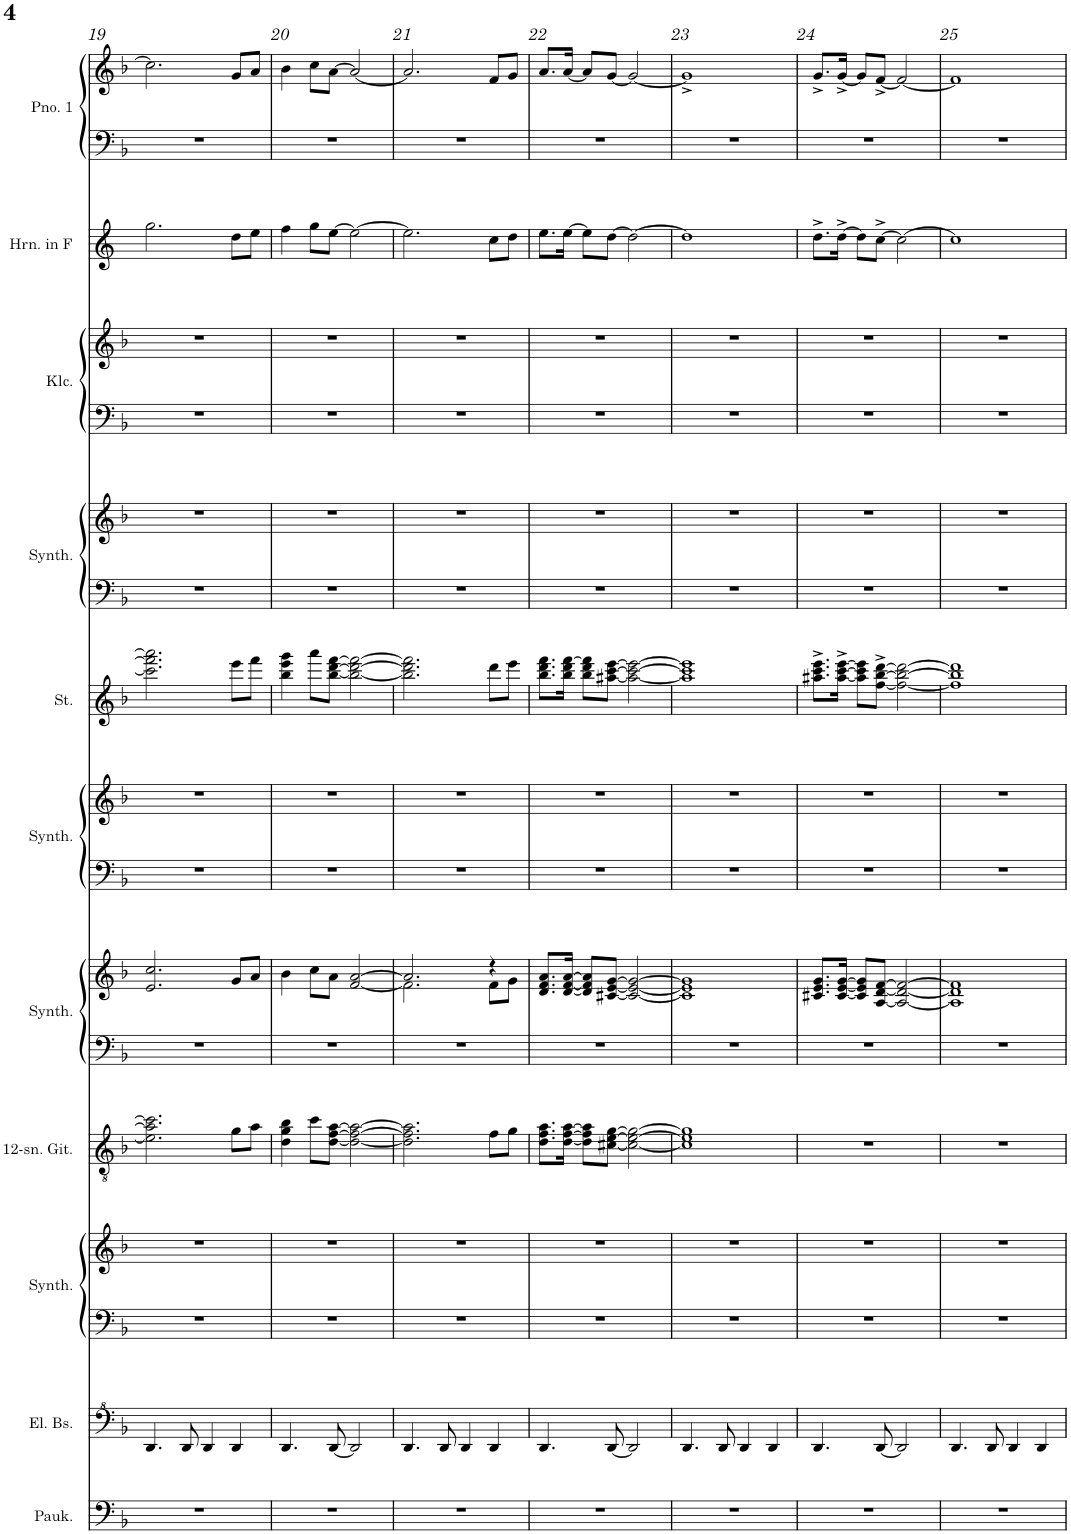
**kern	**kern	**kern	**kern	**kern	**kern	**kern	**kern	**kern	**kern	**kern	**kern	**kern	**kern	**kern	**kern	**kern
*part11	*part10	*part9	*part9	*part8	*part7	*part7	*part6	*part6	*part5	*part4	*part4	*part3	*part3	*part2	*part1	*part1
*staff17	*staff16	*staff15	*staff14	*staff13	*staff12	*staff11	*staff10	*staff9	*staff8	*staff7	*staff6	*staff5	*staff4	*staff3	*staff2	*staff1
*I"Pauken	*I"Elektrische bas	*I"Bass synthesizer	*	*I"12-snarige gitaar	*I"Brass synthesizer	*	*I"Blokgolf synthesiser	*	*I"Strijkers	*I"Poly synthesizer	*	*I"Klavecimbel	*	*I"Hoorn in F	*I"Piano 1	*
*I'Pauk.	*I'El. Bs.	*I'Synth.	*	*I'12-sn. Git.	*I'Synth.	*	*I'Synth.	*	*I'St.	*I'Synth.	*	*I'Klc.	*	*I'Hrn. in F	*I'Pno. 1	*
!!LO:PB:g=z
*clefF4	*clefF4	*clefF4	*clefG2	*clefGv2	*clefF4	*clefG2	*clefF4	*clefG2	*clefG2	*clefF4	*clefG2	*clefF4	*clefG2	*clefG2	*clefF4	*clefG2
*	*Trd7c12	*	*	*	*	*	*	*	*	*	*	*	*	*Trd4c7	*	*
*k[b-]	*k[b-]	*k[b-]	*k[b-]	*k[b-]	*k[b-]	*k[b-]	*k[b-]	*k[b-]	*k[b-]	*k[b-]	*k[b-]	*k[b-]	*k[b-]	*k[]	*k[b-]	*k[b-]
*M4/4	*M4/4	*M4/4	*M4/4	*M4/4	*M4/4	*M4/4	*M4/4	*M4/4	*M4/4	*M4/4	*M4/4	*M4/4	*M4/4	*M4/4	*M4/4	*M4/4
=19	=19	=19	=19	=19	=19	=19	=19	=19	=19	=19	=19	=19	=19	=19	=19	=19
1r	4.D/	1r	1r	2.e\] 2.a\] 2.cc\]	1r	2.e/ 2.cc/	1r	1r	2.ccc\] 2.fff\] 2.aaa\]	1r	1r	1r	1r	2.gg\	1r	2.cc\]
.	8D/	.	.	.	.	.	.	.	.	.	.	.	.	.	.	.
.	4D/	.	.	.	.	.	.	.	.	.	.	.	.	.	.	.
.	4D/	.	.	8g\L	.	8g/L	.	.	8eee\L	.	.	.	.	8dd\L	.	8g/L
.	.	.	.	8a\J	.	8a/J	.	.	8fff\J	.	.	.	.	8ee\J	.	8a/J
=20	=20	=20	=20	=20	=20	=20	=20	=20	=20	=20	=20	=20	=20	=20	=20	=20
1r	4.D/	1r	1r	4d\ 4g\ 4b-\	1r	4b-\	1r	1r	4bb-\ 4eee\ 4ggg\	1r	1r	1r	1r	4ff\	1r	4b-\
.	.	.	.	8cc\L	.	8cc\L	.	.	8aaa\L	.	.	.	.	8gg\L	.	8cc\L
.	[8D/	.	.	[8d\ [8f\ [8a\J	.	8a\J	.	.	[8bb-\ [8ddd\ [8fff\J	.	.	.	.	[8ee\J	.	[8a\J
.	2D/]	.	.	2d\_ 2f\_ 2a\_	.	[2f/ [2a/	.	.	2bb-\_ 2ddd\_ 2fff\_	.	.	.	.	2ee\_	.	2a/_
=21	=21	=21	=21	=21	=21	=21	=21	=21	=21	=21	=21	=21	=21	=21	=21	=21
*	*	*	*	*	*	*^	*	*	*	*	*	*	*	*	*	*
1r	4.D/	1r	1r	2.d\] 2.f\] 2.a\]	1r	2.a/]	2.f\]	1r	1r	2.bb-\] 2.ddd\] 2.fff\]	1r	1r	1r	1r	2.ee\]	1r	2.a/]
.	8D/	.	.	.	.	.	.	.	.	.	.	.	.	.	.	.	.
.	4D/	.	.	.	.	.	.	.	.	.	.	.	.	.	.	.	.
.	4D/	.	.	8f\L	.	4r	8f\L	.	.	8ddd\L	.	.	.	.	8cc\L	.	8f/L
.	.	.	.	8g\J	.	.	8g\J	.	.	8eee\J	.	.	.	.	8dd\J	.	8g/J
*	*	*	*	*	*	*v	*v	*	*	*	*	*	*	*	*	*	*
=22	=22	=22	=22	=22	=22	=22	=22	=22	=22	=22	=22	=22	=22	=22	=22	=22
1r	4.D/	1r	1r	8.d\ 8.f\ 8.a\L	1r	8.d/ 8.f/ 8.a/L	1r	1r	8.bb-\ 8.ddd\ 8.fff\L	1r	1r	1r	1r	8.ee\L	1r	8.a/L
.	.	.	.	[16d\ [16f\ [16a\Jk	.	[16d/ [16f/ [16a/Jk	.	.	16bb-\ 16ddd\ [16fff\Jk	.	.	.	.	[16ee\Jk	.	[16a/Jk
.	.	.	.	8d\] 8f\] 8a\]L	.	8d/] 8f/] 8a/]L	.	.	8bb-\ 8ddd\ 8fff\]L	.	.	.	.	8ee\L]	.	8a/L]
.	[8D/	.	.	[8c#X\ [8e\ [8g\J	.	[8c#X/ [8e/ [8g/J	.	.	[8aa#X\ [8ccc\ [8eee\J	.	.	.	.	[8dd\J	.	[8g/J
.	2D/]	.	.	2c#\_ 2e\_ 2g\_	.	2c#/_ 2e/_ 2g/_	.	.	2aa#\_ 2ccc\_ 2eee\_	.	.	.	.	2dd\_	.	2g/_
=23	=23	=23	=23	=23	=23	=23	=23	=23	=23	=23	=23	=23	=23	=23	=23	=23
1r	4.D/	1r	1r	1c#] 1e] 1g]	1r	1c#] 1e] 1g]	1r	1r	1aa#] 1ccc] 1eee]	1r	1r	1r	1r	1dd]	1r	1g^]
.	8D/	.	.	.	.	.	.	.	.	.	.	.	.	.	.	.
.	4D/	.	.	.	.	.	.	.	.	.	.	.	.	.	.	.
.	4D/	.	.	.	.	.	.	.	.	.	.	.	.	.	.	.
=24	=24	=24	=24	=24	=24	=24	=24	=24	=24	=24	=24	=24	=24	=24	=24	=24
1r	4.D/	1r	1r	1r	1r	8.c#X/ 8.e/ 8.g/L	1r	1r	8.aa#X\^ 8.ccc\^ 8.eee\^L	1r	1r	1r	1r	8.dd^\L	1r	8.g^/L
.	.	.	.	.	.	[16c#/ [16e/ [16g/Jk	.	.	[16aa#\^ [16ccc\^ [16eee\^Jk	.	.	.	.	[16dd^\Jk	.	[16g^/Jk
.	.	.	.	.	.	8c#/] 8e/] 8g/]L	.	.	8aa#\] 8ccc\] 8eee\]L	.	.	.	.	8dd\L]	.	8g/L]
.	[8D/	.	.	.	.	[8A/ [8d/ [8f/J	.	.	[8ff\^ [8bb-\^ [8ddd\^J	.	.	.	.	[8cc^\J	.	[8f^/J
.	2D/]	.	.	.	.	2A/_ 2d/_ 2f/_	.	.	2ff\_ 2bb-\_ 2ddd\_	.	.	.	.	2cc\_	.	2f/_
=25	=25	=25	=25	=25	=25	=25	=25	=25	=25	=25	=25	=25	=25	=25	=25	=25
1r	4.D/	1r	1r	1r	1r	1A] 1d] 1f]	1r	1r	1ff] 1bb-] 1ddd]	1r	1r	1r	1r	1cc]	1r	1f]
.	8D/	.	.	.	.	.	.	.	.	.	.	.	.	.	.	.
.	4D/	.	.	.	.	.	.	.	.	.	.	.	.	.	.	.
.	4D/	.	.	.	.	.	.	.	.	.	.	.	.	.	.	.
=	=	=	=	=	=	=	=	=	=	=	=	=	=	=	=	=
*-	*-	*-	*-	*-	*-	*-	*-	*-	*-	*-	*-	*-	*-	*-	*-	*-
